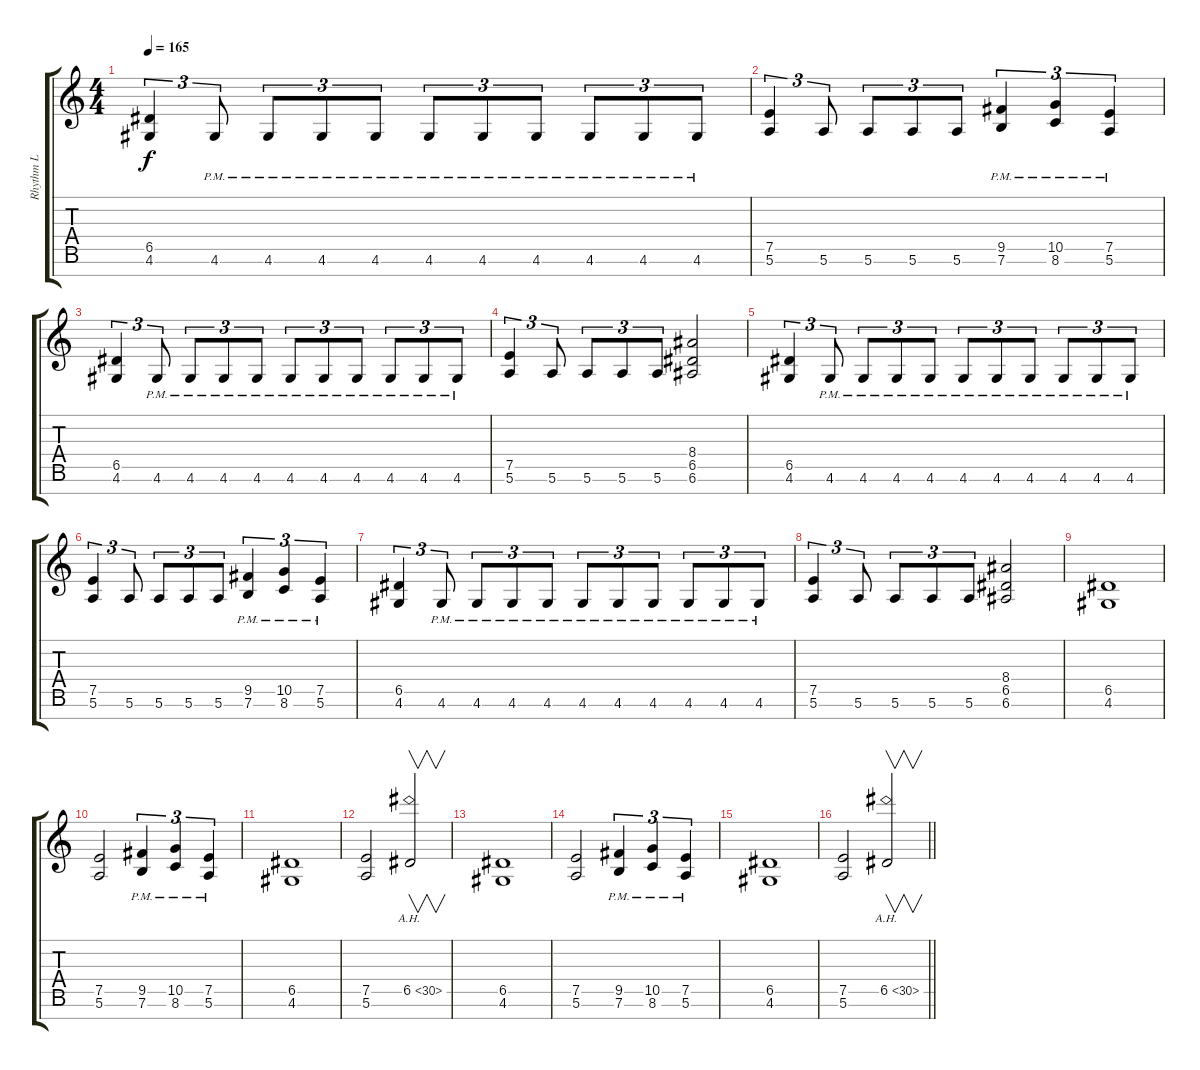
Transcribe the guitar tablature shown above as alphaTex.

\track ("Rhythm L" "Rhythm L") {instrument distortionguitar}
\staff {score tabs}
\tuning (E4 B3 G3 D3 A2 E2 B1) {hide}
\ts (4 4)
\tempo 165
\clef g2
\ks c
(6.5 4.6).4{tu (3 2) dy f} 4.6{pm}.8{tu (3 2)} 4.6{pm}.8{tu (3 2)} 4.6{pm}.8{tu (3 2)} 4.6{pm}.8{tu (3 2)} 4.6{pm}.8{tu (3 2)} 4.6{pm}.8{tu (3 2)} 4.6{pm}.8{tu (3 2)} 4.6{pm}.8{tu (3 2)} 4.6{pm}.8{tu (3 2)} 4.6{pm}.8{tu (3 2)} |
(7.5 5.6).4{tu (3 2)} 5.6.8{tu (3 2)} 5.6.8{tu (3 2)} 5.6.8{tu (3 2)} 5.6.8{tu (3 2)} (9.5{pm} 7.6{pm}).4{tu (3 2)} (10.5{pm} 8.6{pm}).4{tu (3 2)} (7.5{pm} 5.6{pm}).4{tu (3 2)} |
(6.5 4.6).4{tu (3 2)} 4.6{pm}.8{tu (3 2)} 4.6{pm}.8{tu (3 2)} 4.6{pm}.8{tu (3 2)} 4.6{pm}.8{tu (3 2)} 4.6{pm}.8{tu (3 2)} 4.6{pm}.8{tu (3 2)} 4.6{pm}.8{tu (3 2)} 4.6{pm}.8{tu (3 2)} 4.6{pm}.8{tu (3 2)} 4.6{pm}.8{tu (3 2)} |
(7.5 5.6).4{tu (3 2)} 5.6.8{tu (3 2)} 5.6.8{tu (3 2)} 5.6.8{tu (3 2)} 5.6.8{tu (3 2)} (8.4 6.5 6.6).2 |
(6.5 4.6).4{tu (3 2)} 4.6{pm}.8{tu (3 2)} 4.6{pm}.8{tu (3 2)} 4.6{pm}.8{tu (3 2)} 4.6{pm}.8{tu (3 2)} 4.6{pm}.8{tu (3 2)} 4.6{pm}.8{tu (3 2)} 4.6{pm}.8{tu (3 2)} 4.6{pm}.8{tu (3 2)} 4.6{pm}.8{tu (3 2)} 4.6{pm}.8{tu (3 2)} |
(7.5 5.6).4{tu (3 2)} 5.6.8{tu (3 2)} 5.6.8{tu (3 2)} 5.6.8{tu (3 2)} 5.6.8{tu (3 2)} (9.5{pm} 7.6{pm}).4{tu (3 2)} (10.5{pm} 8.6{pm}).4{tu (3 2)} (7.5{pm} 5.6{pm}).4{tu (3 2)} |
(6.5 4.6).4{tu (3 2)} 4.6{pm}.8{tu (3 2)} 4.6{pm}.8{tu (3 2)} 4.6{pm}.8{tu (3 2)} 4.6{pm}.8{tu (3 2)} 4.6{pm}.8{tu (3 2)} 4.6{pm}.8{tu (3 2)} 4.6{pm}.8{tu (3 2)} 4.6{pm}.8{tu (3 2)} 4.6{pm}.8{tu (3 2)} 4.6{pm}.8{tu (3 2)} |
(7.5 5.6).4{tu (3 2)} 5.6.8{tu (3 2)} 5.6.8{tu (3 2)} 5.6.8{tu (3 2)} 5.6.8{tu (3 2)} (8.4 6.5 6.6).2 |
(6.5 4.6).1 |
(7.5 5.6).2 (9.5{pm} 7.6{pm}).4{tu (3 2)} (10.5{pm} 8.6{pm}).4{tu (3 2)} (7.5{pm} 5.6{pm}).4{tu (3 2)} |
(6.5 4.6).1 |
(7.5 5.6).2 6.5{ah 24}.2{v} |
(6.5 4.6).1 |
(7.5 5.6).2 (9.5{pm} 7.6{pm}).4{tu (3 2)} (10.5{pm} 8.6).4{tu (3 2)} (7.5{pm} 5.6{pm}).4{tu (3 2)} |
(6.5 4.6).1 |
\barLineRight lightlight
(7.5 5.6).2 6.5{ah 24}.2{v}
